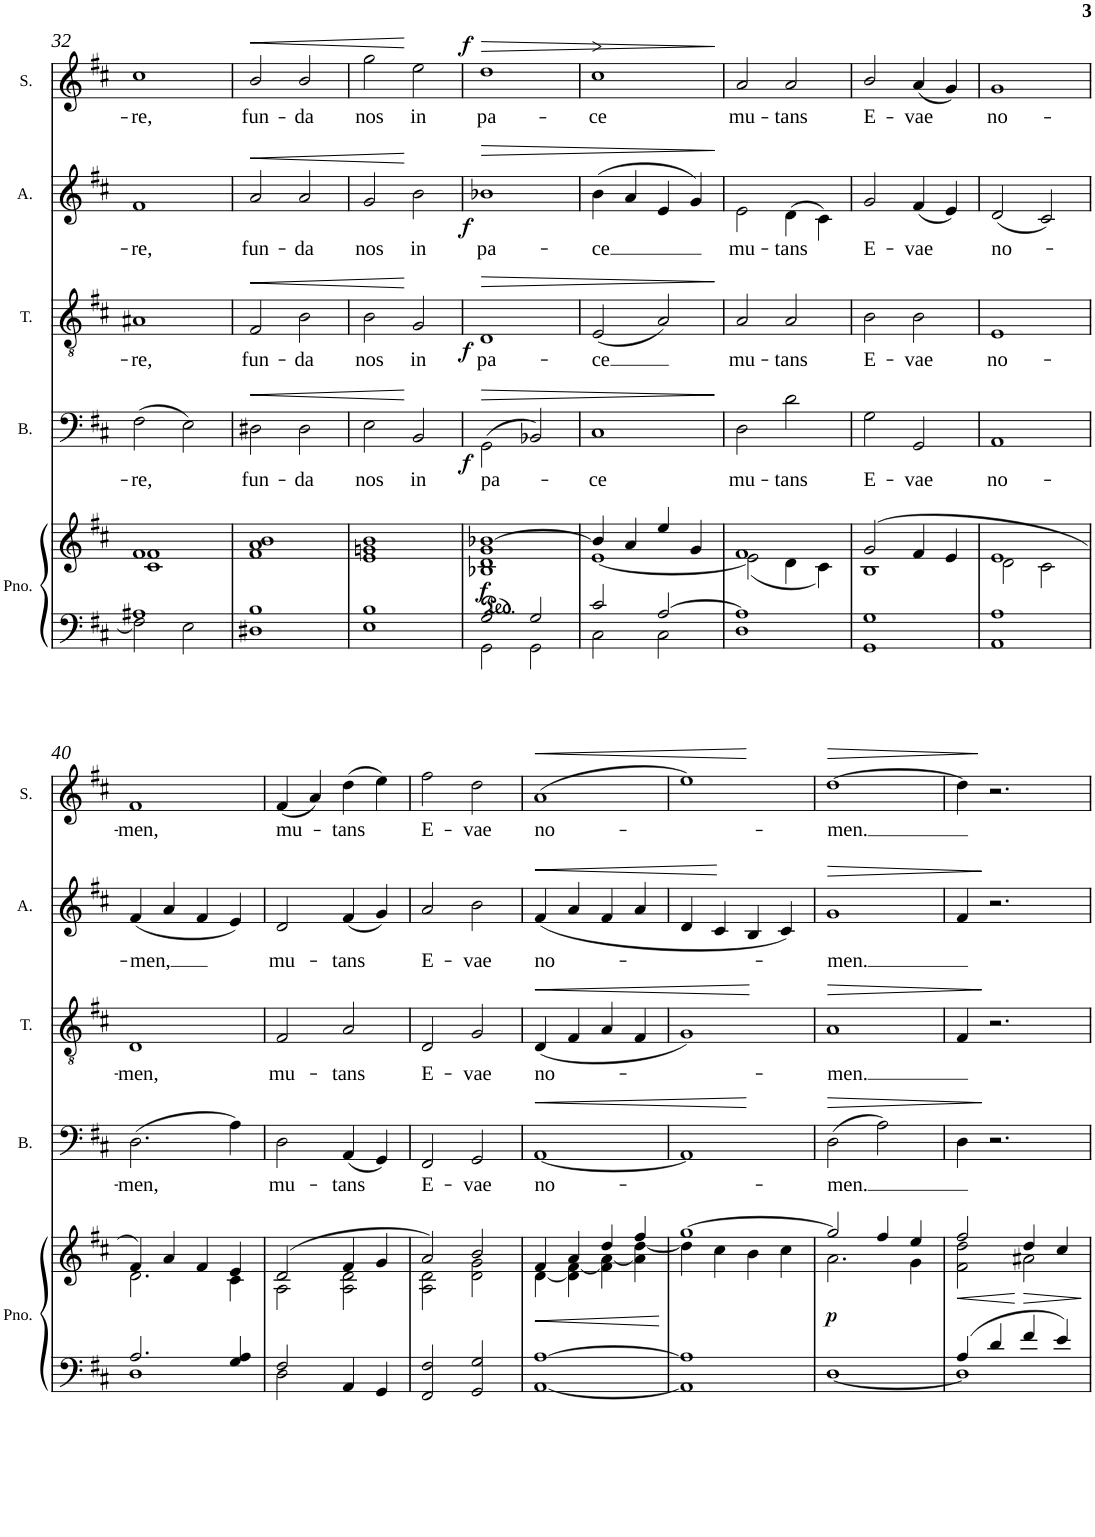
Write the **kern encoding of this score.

**kern	**kern	**dynam	**kern	**text	**dynam	**kern	**text	**dynam	**kern	**text	**dynam	**kern	**text	**dynam
*part5	*part5	*part5	*part4	*part4	*part4	*part3	*part3	*part3	*part2	*part2	*part2	*part1	*part1	*part1
*staff6	*staff5	*staff5/6	*staff4	*staff4	*staff4	*staff3	*staff3	*staff3	*staff2	*staff2	*staff2	*staff1	*staff1	*staff1
*I"Piano	*	*	*I"Bass	*	*	*I"Tenor	*	*	*I"Alto	*	*	*I"Soprano	*	*
*I'Pno.	*	*	*I'B.	*	*	*I'T.	*	*	*I'A.	*	*	*I'S.	*	*
!!LO:PB:g=z
*clefF4	*clefG2	*	*clefF4	*	*	*clefGv2	*	*	*clefG2	*	*	*clefG2	*	*
*k[f#c#]	*k[f#c#]	*	*k[f#c#]	*	*	*k[f#c#]	*	*	*k[f#c#]	*	*	*k[f#c#]	*	*
*D:	*D:	*	*D:	*	*	*D:	*	*	*D:	*	*	*D:	*	*
*M2/2	*M2/2	*	*M2/2	*	*	*M2/2	*	*	*M2/2	*	*	*M2/2	*	*
*met(c|)	*met(c|)	*	*met(c|)	*	*	*met(c|)	*	*	*met(c|)	*	*	*met(c|)	*	*
=32	=32	=32	=32	=32	=32	=32	=32	=32	=32	=32	=32	=32	=32	=32
*^	*^	*	*	*	*	*	*	*	*	*	*	*	*	*
!	!	!	!	!	!	!LO:LY:b	!	!	!LO:LY:b	!	!	!LO:LY:b	!	!	!LO:LY:b	!
1A#X	2F#\]	1f#	1c# 1f#	.	(2F#\	-re,	.	1A#X	-re,	.	1f#	-re,	.	1cc#	-re,	.
.	2E\	.	.	.	2E\)	.	.	.	.	.	.	.	.	.	.	.
*	*	*v	*v	*	*	*	*	*	*	*	*	*	*	*	*	*
=33	=33	=33	=33	=33	=33	=33	=33	=33	=33	=33	=33	=33	=33	=33	=33
!	!	!	!	!	!LO:LY:b	!LO:HP:b	!	!LO:LY:b	!LO:HP:b	!	!LO:LY:b	!LO:HP:b	!	!LO:LY:b	!LO:HP:b
1B	1D#X	1f# 1a 1b	.	2D#X\	fun-	<	2F#/	fun-	<	2a/	fun-	<	2b/	fun-	<
!	!	!	!	!	!LO:LY:b	!	!	!LO:LY:b	!	!	!LO:LY:b	!	!	!LO:LY:b	!
.	.	.	.	2D#\	-da	.	2B\	-da	.	2a/	-da	.	2b/	-da	.
=34	=34	=34	=34	=34	=34	=34	=34	=34	=34	=34	=34	=34	=34	=34	=34
!	!	!	!	!	!LO:LY:b	!	!	!LO:LY:b	!	!	!LO:LY:b	!	!	!LO:LY:b	!
1B	1E	1e 1gn 1b	.	2E\	nos	.	2B\	nos	.	2g/	nos	.	2gg\	nos	.
!	!	!	!	!	!LO:LY:b	!	!	!LO:LY:b	!	!	!LO:LY:b	!	!	!LO:LY:b	!
.	.	.	.	2BB/	in	[	2G/	in	[	2b\	in	[	2ee\	in	[
=35	=35	=35	=35	=35	=35	=35	=35	=35	=35	=35	=35	=35	=35	=35	=35
!	!	!	!LO:DY:b	!	!LO:LY:b	!LO:HP:b	!	!LO:LY:b	!LO:HP:b	!	!LO:LY:b	!LO:HP:b	!	!LO:LY:b	!LO:HP:b
!	!	!	!	!	!	!LO:DY:n=1:b	!	!	!LO:DY:n=1:b	!	!	!LO:DY:n=1:b	!	!	!LO:DY:n=1:a
2G/	2GG\	1B-X 1d 1g [>1b-X	f	(2GG\	pa-	> f	1D	pa-	> f	1b-X	pa-	> f	1dd	pa-	> f
2G/	2GG\	.	.	2BB-X/)	.	.	.	.	.	.	.	.	.	.	.
=36	=36	=36	=36	=36	=36	=36	=36	=36	=36	=36	=36	=36	=36	=36	=36
*	*	*^	*	*	*	*	*	*	*	*	*	*	*	*	*
!	!	!	!	!	!	!LO:LY:b	!	!	!LO:LY:b	!	!	!LO:LY:b	!	!	!LO:LY:b	!
2c#/	2C#\	4b-/]	[<1e	.	1C#	-ce	.	(2E/	-ce	.	(4b\	-ce	.	1cc#	-ce	.
.	.	4a/	.	.	.	.	.	.	.	.	4a/	.	.	.	.	.
[>2A/	2C#\	4ee/	.	.	.	.	.	2A/)	.	.	4e/	.	.	.	.	.
.	.	4g/	.	.	.	.	.	.	.	.	4g/)	.	.	.	.	.
*v	*v	*	*	*	*	*	*	*	*	*	*	*	*	*	*	*
*	*v	*v	*	*	*	*	*	*	*	*	*	*	*	*	*
.	.	.	.	.	]	.	.	]	.	.	]	.	.	]
=37	=37	=37	=37	=37	=37	=37	=37	=37	=37	=37	=37	=37	=37	=37
*^	*^	*	*	*	*	*	*	*	*	*	*	*	*	*
!	!	!	!	!	!	!LO:LY:b	!	!	!LO:LY:b	!	!	!LO:LY:b	!	!	!LO:LY:b	!
1A]	1D	1f#	(<2e\]	.	2D\	mu-	.	2A/	mu-	.	2e\	mu-	.	2a/	mu-	.
!	!	!	!	!	!	!LO:LY:b	!	!	!LO:LY:b	!	!	!LO:LY:b	!	!	!LO:LY:b	!
.	.	.	4d\	.	2d\	-tans	.	2A/	-tans	.	(4d\	-tans	.	2a/	-tans	.
.	.	.	4c#\)	.	.	.	.	.	.	.	4c#\)	.	.	.	.	.
=38	=38	=38	=38	=38	=38	=38	=38	=38	=38	=38	=38	=38	=38	=38	=38	=38
!	!	!	!	!	!	!LO:LY:b	!	!	!LO:LY:b	!	!	!LO:LY:b	!	!	!LO:LY:b	!
1G	1GG	(2g/	1B	.	2G\	E-	.	2B\	E-	.	2g/	E-	.	2b/	E-	.
!	!	!	!	!	!	!LO:LY:b	!	!	!LO:LY:b	!	!	!LO:LY:b	!	!	!LO:LY:b	!
.	.	4f#/	.	.	2GG/	-vae	.	2B\	-vae	.	(4f#/	-vae	.	(<4a/	-vae	.
.	.	4e/	.	.	.	.	.	.	.	.	4e/)	.	.	4g/)	.	.
=39	=39	=39	=39	=39	=39	=39	=39	=39	=39	=39	=39	=39	=39	=39	=39	=39
!	!	!	!	!	!	!LO:LY:b	!	!	!LO:LY:b	!	!	!LO:LY:b	!	!	!LO:LY:b	!
1A	1AA	1e	2d\	.	1AA	no-	.	1E	no-	.	(2d/	no-	.	1g	no-	.
.	.	.	2c#\	.	.	.	.	.	.	.	2c#/)	.	.	.	.	.
!!LO:LB:g=z
=40	=40	=40	=40	=40	=40	=40	=40	=40	=40	=40	=40	=40	=40	=40	=40	=40
!	!	!	!	!	!	!LO:LY:b	!	!	!LO:LY:b	!	!	!LO:LY:b	!	!	!LO:LY:b	!
2.A/	1D	4f#/)	2.d\	.	(2.D\	-men,	.	1D	-men,	.	(4f#/	-men,	.	1f#	-men,	.
.	.	4a/	.	.	.	.	.	.	.	.	4a/	.	.	.	.	.
.	.	4f#/	.	.	.	.	.	.	.	.	4f#/	.	.	.	.	.
4G/ 4A/	.	4e/	4c#\	.	4A\)	.	.	.	.	.	4e/)	.	.	.	.	.
=41	=41	=41	=41	=41	=41	=41	=41	=41	=41	=41	=41	=41	=41	=41	=41	=41
!	!	!	!	!	!	!LO:LY:b	!	!	!LO:LY:b	!	!	!LO:LY:b	!	!	!LO:LY:b	!
2F#/	2D\	(2d/	2A\	.	2D\	mu-	.	2F#/	mu-	.	2d/	mu-	.	(<4f#/	mu-	.
.	.	.	.	.	.	.	.	.	.	.	.	.	.	4a/)	.	.
!	!	!	!	!	!	!LO:LY:b	!	!	!LO:LY:b	!	!	!LO:LY:b	!	!	!LO:LY:b	!
4AA/	2ryy	4f#/	2A\ 2d\	.	(4AA/	-tans	.	2A/	-tans	.	(4f#/	-tans	.	(>4dd\	-tans	.
4GG/	.	4g/	.	.	4GG/)	.	.	.	.	.	4g/)	.	.	4ee\)	.	.
*v	*v	*	*	*	*	*	*	*	*	*	*	*	*	*	*	*
=42	=42	=42	=42	=42	=42	=42	=42	=42	=42	=42	=42	=42	=42	=42	=42
!	!	!	!	!	!LO:LY:b	!	!	!LO:LY:b	!	!	!LO:LY:b	!	!	!LO:LY:b	!
2FF#/ 2F#/	2a/)	2A\ 2d\	.	2FF#/	E-	.	2D/	E-	.	2a/	E-	.	2ff#\	E-	.
!	!	!	!	!	!LO:LY:b	!	!	!LO:LY:b	!	!	!LO:LY:b	!	!	!LO:LY:b	!
2GG/ 2G/	2b/	2d\ 2g\	.	2GG/	-vae	.	2G/	-vae	.	2b\	-vae	.	2dd\	-vae	.
=43	=43	=43	=43	=43	=43	=43	=43	=43	=43	=43	=43	=43	=43	=43	=43
!	!	!	!	!	!LO:LY:b	!LO:HP:b	!	!LO:LY:b	!LO:HP:b	!	!LO:LY:b	!LO:HP:b	!	!LO:LY:b	!LO:HP:b
[1AA [1A	4f#/	[<4d\	.	[1AA	no-	<	(4D/	no-	<	(4f#/	no-	<	(>1a	no-	<
.	4a/	4d\] [<4f#\	.	.	.	.	4F#/	.	.	4a/	.	.	.	.	.
.	4dd/	4f#\] [<4a\	.	.	.	.	4A/	.	.	4f#/	.	.	.	.	.
.	4ff#/	4a\] [<4dd\	.	.	.	.	4F#/	.	.	4a/	.	.	.	.	.
=44	=44	=44	=44	=44	=44	=44	=44	=44	=44	=44	=44	=44	=44	=44	=44
1AA] 1A]	[>1gg	4dd\]	.	1AA]	.	.	1G)	.	.	4d/	.	.	1ee)	.	.
.	.	4cc#\	.	.	.	.	.	.	.	4c#/	.	[	.	.	.
.	.	4b\	.	.	.	.	.	.	.	4B/	.	.	.	.	.
.	.	4cc#\	.	.	.	.	.	.	.	4c#/)	.	.	.	.	.
*	*v	*v	*	*	*	*	*	*	*	*	*	*	*	*	*
.	.	.	.	.	[	.	.	[	.	.	.	.	.	[
=45	=45	=45	=45	=45	=45	=45	=45	=45	=45	=45	=45	=45	=45	=45
*^	*^	*	*	*	*	*	*	*	*	*	*	*	*	*
!	!	!	!	!LO:DY:b	!	!LO:LY:b	!LO:HP:b	!	!LO:LY:b	!LO:HP:b	!	!LO:LY:b	!LO:HP:b	!	!LO:LY:b	!LO:HP:b
1ryy	[1D	2gg/]	2.a\	p	(2D\	-men.	>	1A	-men.	>	1g	-men.	>	[1dd	-men.	>
.	.	4ff#/	.	.	2A\)	.	.	.	.	.	.	.	.	.	.	.
.	.	4ee/	4g\	.	.	.	.	.	.	.	.	.	.	.	.	.
=46	=46	=46	=46	=46	=46	=46	=46	=46	=46	=46	=46	=46	=46	=46	=46	=46
!	!	!	!	!LO:HP:b	!	!	!	!	!	!	!	!	!	!	!	!
4A/	1D]	2ff#/	2f#\ 2dd\	<	4D\	.	.	4F#/	.	.	4f#/	.	.	4dd\]	.	.
4d/	.	.	.	.	2.r	.	]	2.r	.	]	2.r	.	]	2.r	.	]
!	!	!	!	!LO:HP:n=1:b	!	!	!	!	!	!	!	!	!	!	!	!
4f#/	.	4dd/	2a#X\	[ >	.	.	.	.	.	.	.	.	.	.	.	.
4e/	.	4cc#/	.	.	.	.	.	.	.	.	.	.	.	.	.	.
*v	*v	*	*	*	*	*	*	*	*	*	*	*	*	*	*	*
*	*v	*v	*	*	*	*	*	*	*	*	*	*	*	*	*
.	.	]	.	.	.	.	.	.	.	.	.	.	.	.
=	=	=	=	=	=	=	=	=	=	=	=	=	=	=
*-	*-	*-	*-	*-	*-	*-	*-	*-	*-	*-	*-	*-	*-	*-
